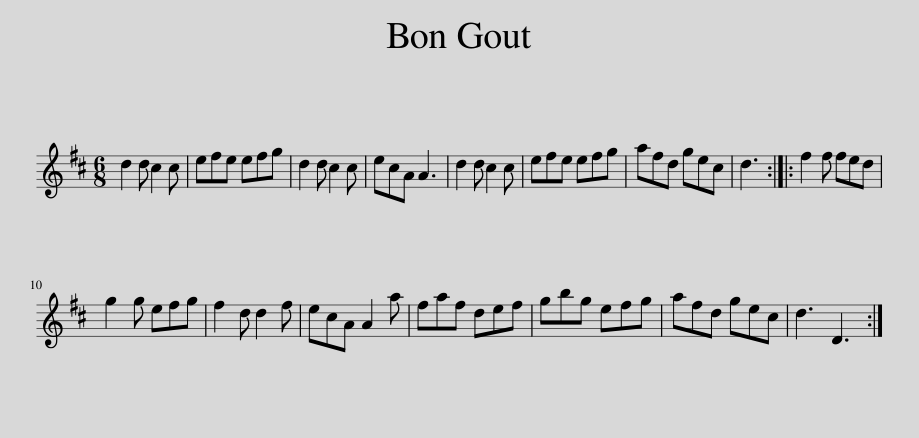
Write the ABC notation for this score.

X:1
L:1/8
M:6/8
I:linebreak $
K:D
V:1 treble
V:1
 d2 d c2 c | efe efg | d2 d c2 c | ecA A3 | d2 d c2 c | %5
 efe efg | afd gec | d3 :: f2 f fed |$ g2 g efg | %10
 f2 d d2 f | ecA A2 a | faf def | gbg efg | afd gec | %15
 d3 D3 :| %16
